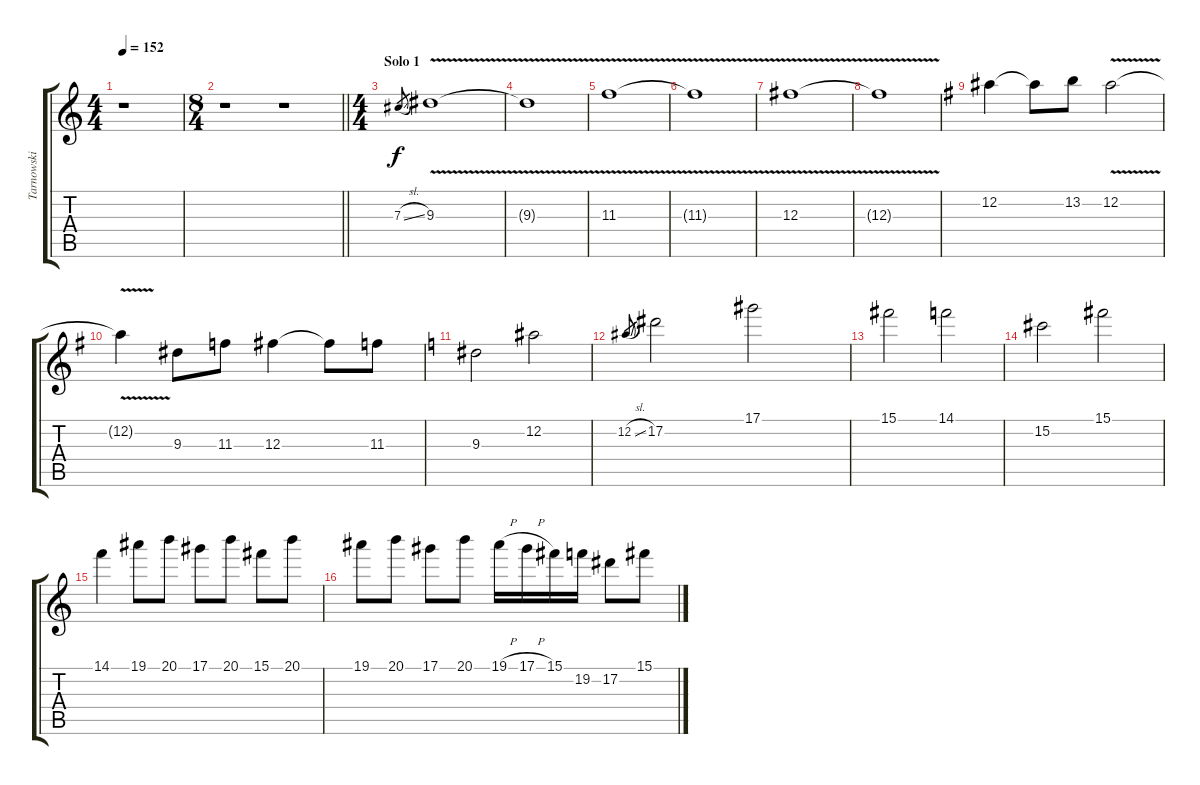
\track ("Tarnowski" "Tarnowski") {instrument distortionguitar}
\staff {score tabs}
\tuning (Eb4 Bb3 Gb3 Db3 Ab2 Eb2) {hide}
\ts (4 4)
\section ("" "")
\tempo 152
\clef g2
\ks c
r.1{dy f} |
\ts (8 4)
\barLineRight lightlight
r.1 r.1 |
\ts (4 4)
\section ("" "Solo 1")
7.3{sl}.8{gr} 9.3{v}.1{volume 16} |
9.3{t}.1 |
11.3{v}.1 |
11.3{t}.1 |
12.3{v}.1 |
12.3{t}.1 |
\ks g
12.2.4 12.2{t}.8 13.2.8 12.2{v}.2 |
12.2{t}.4 9.3.8 11.3.8 12.3.4 12.3{t}.8 11.3.8 |
\ks c
9.3.2 12.2.2 |
12.2{sl}.8{gr} 17.2.2 17.1.2 |
15.1.2 14.1.2 |
15.2.2 15.1.2 |
14.1.4 19.1.8 20.1.8 17.1.8 20.1.8 15.1.8 20.1.8 |
19.1.8 20.1.8 17.1.8 20.1.8 19.1{h}.16 17.1{h}.16 15.1.16 19.2.16 17.2.8 15.1.8
